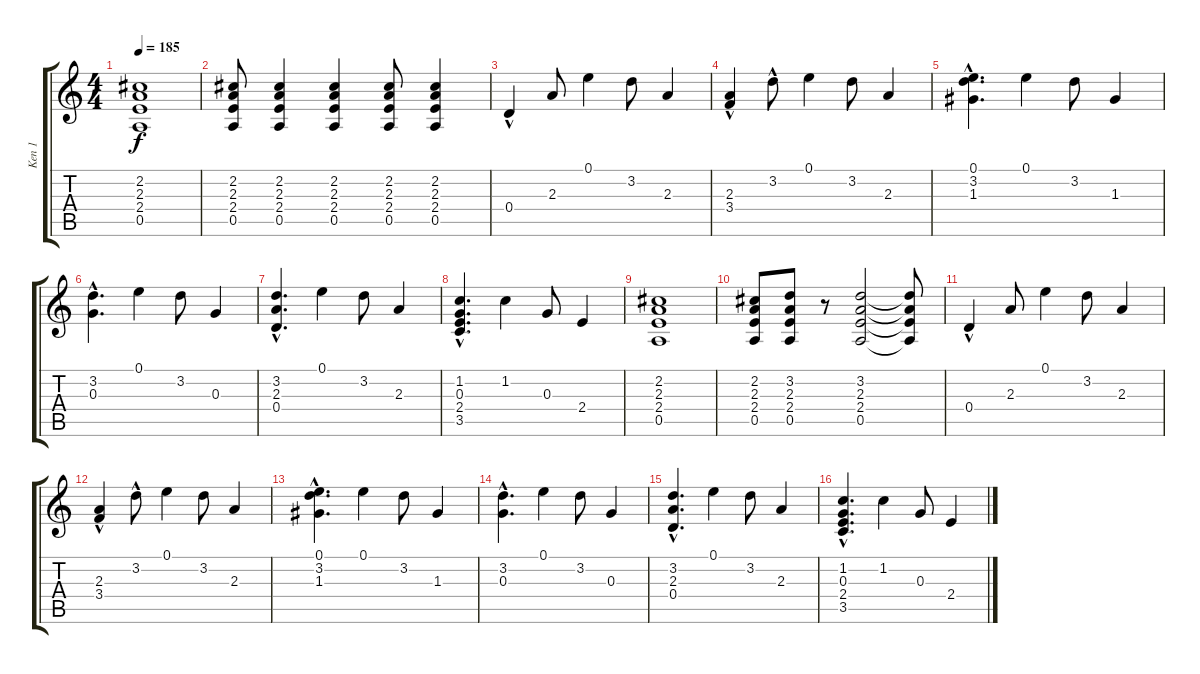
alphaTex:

\track ("Ken 1" "Ken 1") {instrument overdrivenguitar}
\staff {score tabs}
\tuning (E4 B3 G3 D3 A2 E2) {hide}
\ts (4 4)
\tempo 185
\clef g2
\ks c
(2.2 2.3 2.4 0.5).1{dy f} |
(2.2 2.3 2.4 0.5).8 (2.2 2.3 2.4 0.5).4 (2.2 2.3 2.4 0.5).4 (2.2 2.3 2.4 0.5).8 (2.2 2.3 2.4 0.5).4 |
0.4{hac}.4 2.3.8 0.1.4 3.2.8 2.3.4 |
(2.3{hac} 3.4).4 3.2{hac}.8 0.1.4 3.2.8 2.3.4 |
(0.1{hac} 3.2 1.3{hac}).4{d} 0.1.4 3.2.8 1.3.4 |
(3.2 0.3{hac}).4{d} 0.1.4 3.2.8 0.3.4 |
(3.2 2.3{hac} 0.4{hac}).4{d} 0.1.4 3.2.8 2.3.4 |
(1.2{hac} 0.3 2.4{hac} 3.5{hac}).4{d} 1.2.4 0.3.8 2.4.4 |
(2.2 2.3 2.4 0.5).1 |
(2.2 2.3 2.4 0.5).8 (3.2 2.3 2.4 0.5).8 r.8 (3.2 2.3 2.4 0.5).2 (3.2{t} 2.3{t} 2.4{t} 0.5{t}).8 |
0.4{hac}.4 2.3.8 0.1.4 3.2.8 2.3.4 |
(2.3{hac} 3.4).4 3.2{hac}.8 0.1.4 3.2.8 2.3.4 |
(0.1{hac} 3.2 1.3{hac}).4{d} 0.1.4 3.2.8 1.3.4 |
(3.2 0.3{hac}).4{d} 0.1.4 3.2.8 0.3.4 |
(3.2 2.3{hac} 0.4{hac}).4{d} 0.1.4 3.2.8 2.3.4 |
(1.2{hac} 0.3 2.4{hac} 3.5{hac}).4{d} 1.2.4 0.3.8 2.4.4
